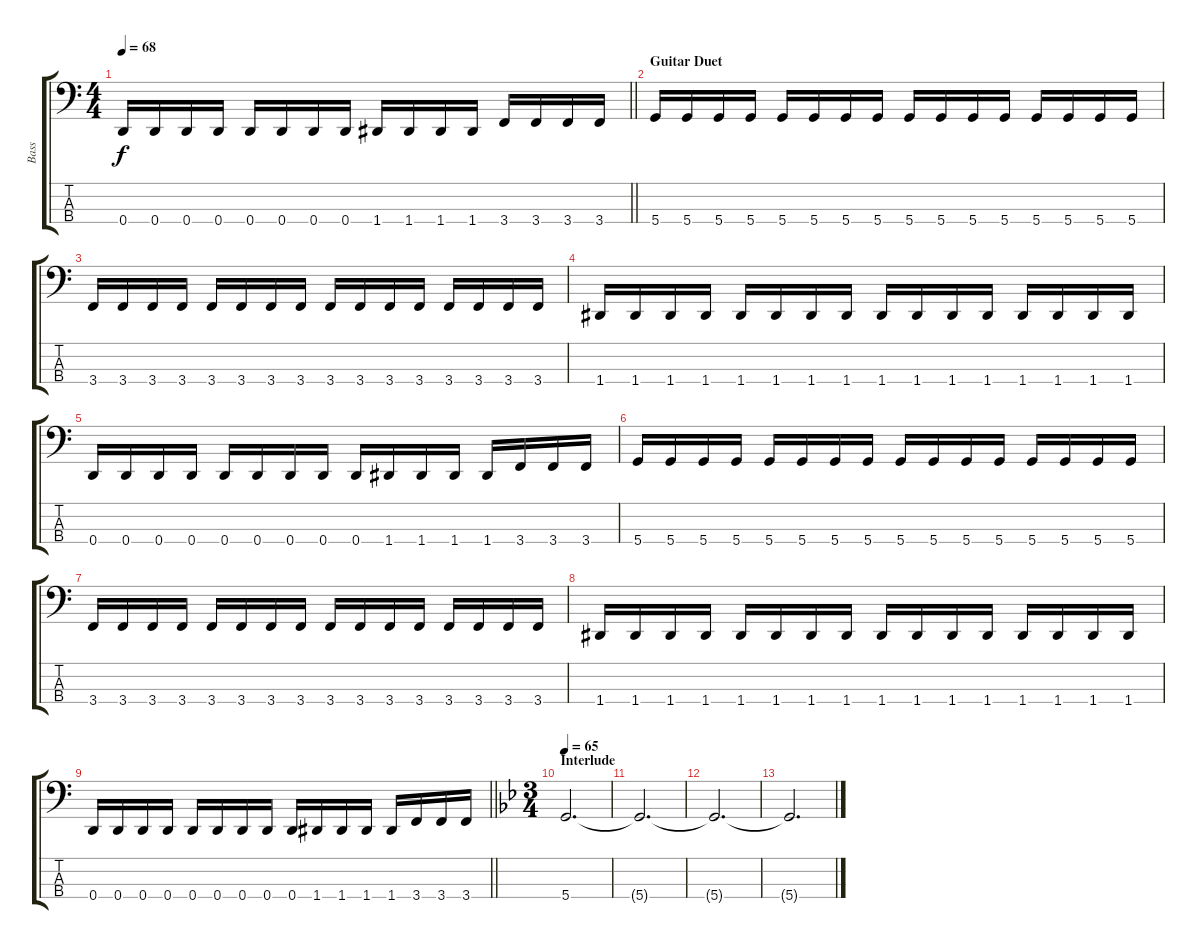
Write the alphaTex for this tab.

\track ("Bass" "Bass") {instrument electricbassfinger}
\staff {score tabs}
\tuning (G2 D2 A1 D1) {hide}
\ts (4 4)
\tempo 68
\clef f4
\barLineRight lightlight
\ks c
0.4.16{dy f} 0.4.16 0.4.16 0.4.16 0.4.16 0.4.16 0.4.16 0.4.16 1.4.16 1.4.16 1.4.16 1.4.16 3.4.16 3.4.16 3.4.16 3.4.16 |
\section ("" "Guitar Duet")
5.4.16 5.4.16 5.4.16 5.4.16 5.4.16 5.4.16 5.4.16 5.4.16 5.4.16 5.4.16 5.4.16 5.4.16 5.4.16 5.4.16 5.4.16 5.4.16 |
3.4.16 3.4.16 3.4.16 3.4.16 3.4.16 3.4.16 3.4.16 3.4.16 3.4.16 3.4.16 3.4.16 3.4.16 3.4.16 3.4.16 3.4.16 3.4.16 |
1.4.16 1.4.16 1.4.16 1.4.16 1.4.16 1.4.16 1.4.16 1.4.16 1.4.16 1.4.16 1.4.16 1.4.16 1.4.16 1.4.16 1.4.16 1.4.16 |
0.4.16 0.4.16 0.4.16 0.4.16 0.4.16 0.4.16 0.4.16 0.4.16 0.4.16 1.4.16 1.4.16 1.4.16 1.4.16 3.4.16 3.4.16 3.4.16 |
5.4.16 5.4.16 5.4.16 5.4.16 5.4.16 5.4.16 5.4.16 5.4.16 5.4.16 5.4.16 5.4.16 5.4.16 5.4.16 5.4.16 5.4.16 5.4.16 |
3.4.16 3.4.16 3.4.16 3.4.16 3.4.16 3.4.16 3.4.16 3.4.16 3.4.16 3.4.16 3.4.16 3.4.16 3.4.16 3.4.16 3.4.16 3.4.16 |
1.4.16 1.4.16 1.4.16 1.4.16 1.4.16 1.4.16 1.4.16 1.4.16 1.4.16 1.4.16 1.4.16 1.4.16 1.4.16 1.4.16 1.4.16 1.4.16 |
\barLineRight lightlight
0.4.16 0.4.16 0.4.16 0.4.16 0.4.16 0.4.16 0.4.16 0.4.16 0.4.16 1.4.16 1.4.16 1.4.16 1.4.16 3.4.16 3.4.16 3.4.16 |
\ts (3 4)
\section ("" "Interlude")
\tempo 65
\ks bb
5.4.2{d} |
5.4{t}.2{d} |
5.4{t}.2{d} |
5.4{t}.2{d}
